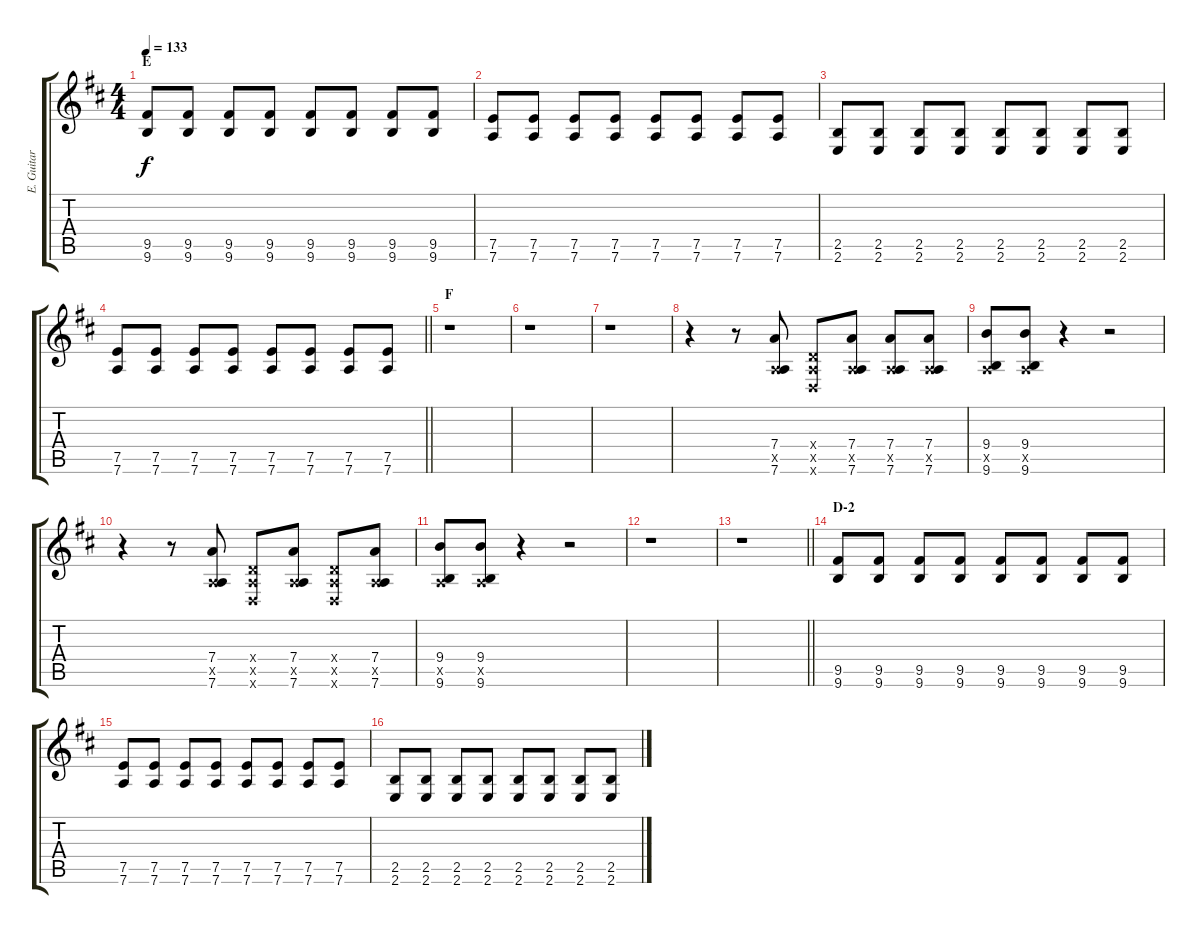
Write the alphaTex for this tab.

\track ("E. Guitar II" "E. Guitar ") {instrument overdrivenguitar}
\staff {score tabs}
\tuning (E4 B3 G3 D3 A2 D2) {hide}
\ts (4 4)
\section ("" "E")
\tempo 133
\clef g2
\ks d
(9.5 9.6).8{dy f} (9.5 9.6).8 (9.5 9.6).8 (9.5 9.6).8 (9.5 9.6).8 (9.5 9.6).8 (9.5 9.6).8 (9.5 9.6).8 |
(7.5 7.6).8 (7.5 7.6).8 (7.5 7.6).8 (7.5 7.6).8 (7.5 7.6).8 (7.5 7.6).8 (7.5 7.6).8 (7.5 7.6).8 |
(2.5 2.6).8 (2.5 2.6).8 (2.5 2.6).8 (2.5 2.6).8 (2.5 2.6).8 (2.5 2.6).8 (2.5 2.6).8 (2.5 2.6).8 |
\barLineRight lightlight
(7.5 7.6).8 (7.5 7.6).8 (7.5 7.6).8 (7.5 7.6).8 (7.5 7.6).8 (7.5 7.6).8 (7.5 7.6).8 (7.5 7.6).8 |
\section ("" "F")
r.1 |
r.1 |
r.1 |
r.4 r.8 (7.4 0.5{x} 7.6).8 (0.4{x} 0.5{x} 0.6{x}).8 (7.4 0.5{x} 7.6).8 (7.4 0.5{x} 7.6).8 (7.4 0.5{x} 7.6).8 |
(9.4 0.5{x} 9.6).8 (9.4 0.5{x} 9.6).8 r.4 r.2 |
r.4 r.8 (7.4 0.5{x} 7.6).8 (0.4{x} 0.5{x} 0.6{x}).8 (7.4 0.5{x} 7.6).8 (0.4{x} 0.5{x} 0.6{x}).8 (7.4 0.5{x} 7.6).8 |
(9.4 0.5{x} 9.6).8 (9.4 0.5{x} 9.6).8 r.4 r.2 |
r.1 |
\barLineRight lightlight
r.1 |
\section ("" "D-2")
(9.5 9.6).8 (9.5 9.6).8 (9.5 9.6).8 (9.5 9.6).8 (9.5 9.6).8 (9.5 9.6).8 (9.5 9.6).8 (9.5 9.6).8 |
(7.5 7.6).8 (7.5 7.6).8 (7.5 7.6).8 (7.5 7.6).8 (7.5 7.6).8 (7.5 7.6).8 (7.5 7.6).8 (7.5 7.6).8 |
(2.5 2.6).8 (2.5 2.6).8 (2.5 2.6).8 (2.5 2.6).8 (2.5 2.6).8 (2.5 2.6).8 (2.5 2.6).8 (2.5 2.6).8
